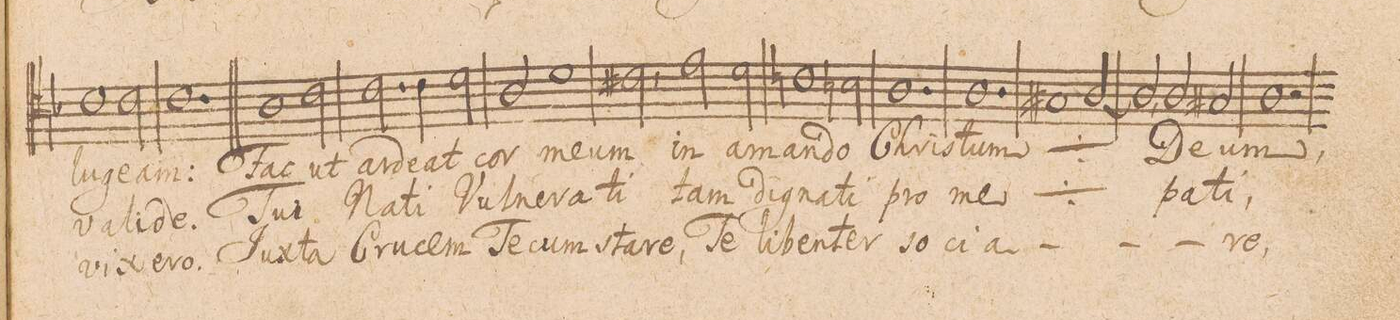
**kern	**text	**text	**text
*I"TENOR.	*	*	*
*clefC4	*	*	*
*k[b-]	*	*	*
*M3/2	*	*	*
1c	lu-	va-	vi-
2c\	-ge-	-li-	-xe-
=14	=14	=14	=14
1.c	-am:	-de.	-ro.
=15||	=15||	=15||	=15||
*	*null	*null	*null
1A	Fac	Tu-	Ju-
2c\	ut	-i	-xta
=16	=16	=16	=16
2.c\	ar-	Na-	Cru-
4c\	-de-	-ti	-cem
2d\	-at	Vul-	Te-
=17	=17	=17	=17
2A/	cor	-ne-	-cum
1d	me-	-ra-	sta-
=18	=18	=18	=18
2c#X,<\	-um	-ti	-re,
2e\	in	tam	Te
2d\	a-	dig-	li-
=19	=19	=19	=19
1cn	-man-	-na-	-ben-
2Bn\	-do	-ti	-ter
=20	=20	=20	=20
1.A	Chri-	pro	so-
=21	=21	=21	=21
1.A	-stum	me	-ci-
=22	=22	=22	=22
*	*ij	*ij	*
1G#X	Chri-	pro	a-
[2A/	-stum	me	.
*	*Xij	*Xij	*
=23	=23	=23	=23
2A,</]	.	.	.
2A/	De-	pa-	.
2G#X/	.	.	.
=24	=24	=24	=24
1.A	-um,	-ti,	-re,
=25	=25	=25	=25
*-	*-	*-	*-
